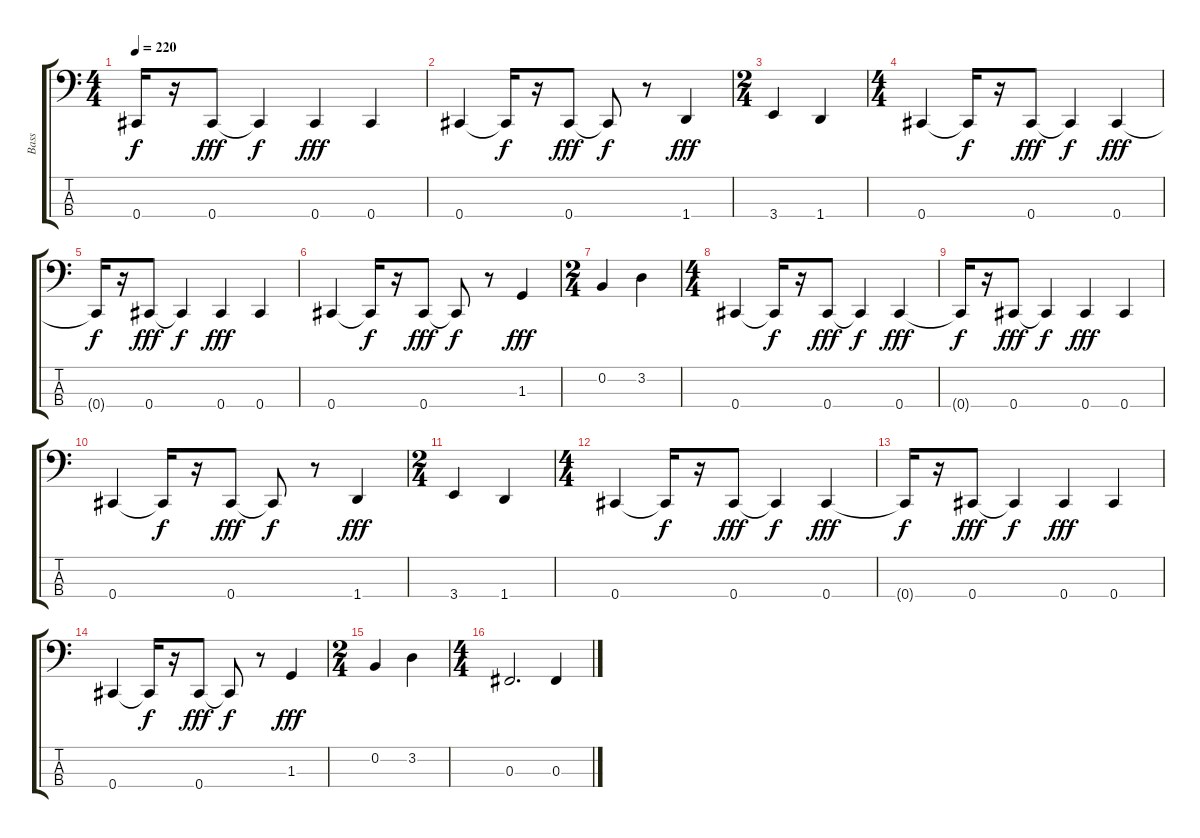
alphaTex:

\track ("Bass" "Bass") {instrument electricbasspick}
\staff {score tabs}
\tuning (E2 B1 Gb1 Db1) {hide}
\ts (4 4)
\tempo 220
\clef f4
\ks c
0.4{t}.16{dy f} r.16 0.4.8{dy fff} 0.4{t}.4{dy f} 0.4.4{dy fff} 0.4.4 |
0.4.4 0.4{t}.16{dy f} r.16 0.4.8{dy fff} 0.4{t}.8{dy f} r.8 1.4.4{dy fff} |
\ts (2 4)
3.4.4 1.4.4 |
\ts (4 4)
0.4.4 0.4{t}.16{dy f} r.16 0.4.8{dy fff} 0.4{t}.4{dy f} 0.4.4{dy fff} |
0.4{t}.16{dy f} r.16 0.4.8{dy fff} 0.4{t}.4{dy f} 0.4.4{dy fff} 0.4.4 |
0.4.4 0.4{t}.16{dy f} r.16 0.4.8{dy fff} 0.4{t}.8{dy f} r.8 1.3.4{dy fff} |
\ts (2 4)
0.2.4 3.2.4 |
\ts (4 4)
0.4.4 0.4{t}.16{dy f} r.16 0.4.8{dy fff} 0.4{t}.4{dy f} 0.4.4{dy fff} |
0.4{t}.16{dy f} r.16 0.4.8{dy fff} 0.4{t}.4{dy f} 0.4.4{dy fff} 0.4.4 |
0.4.4 0.4{t}.16{dy f} r.16 0.4.8{dy fff} 0.4{t}.8{dy f} r.8 1.4.4{dy fff} |
\ts (2 4)
3.4.4 1.4.4 |
\ts (4 4)
0.4.4 0.4{t}.16{dy f} r.16 0.4.8{dy fff} 0.4{t}.4{dy f} 0.4.4{dy fff} |
0.4{t}.16{dy f} r.16 0.4.8{dy fff} 0.4{t}.4{dy f} 0.4.4{dy fff} 0.4.4 |
0.4.4 0.4{t}.16{dy f} r.16 0.4.8{dy fff} 0.4{t}.8{dy f} r.8 1.3.4{dy fff} |
\ts (2 4)
0.2.4 3.2.4 |
\ts (4 4)
0.3.2{d} 0.3.4
